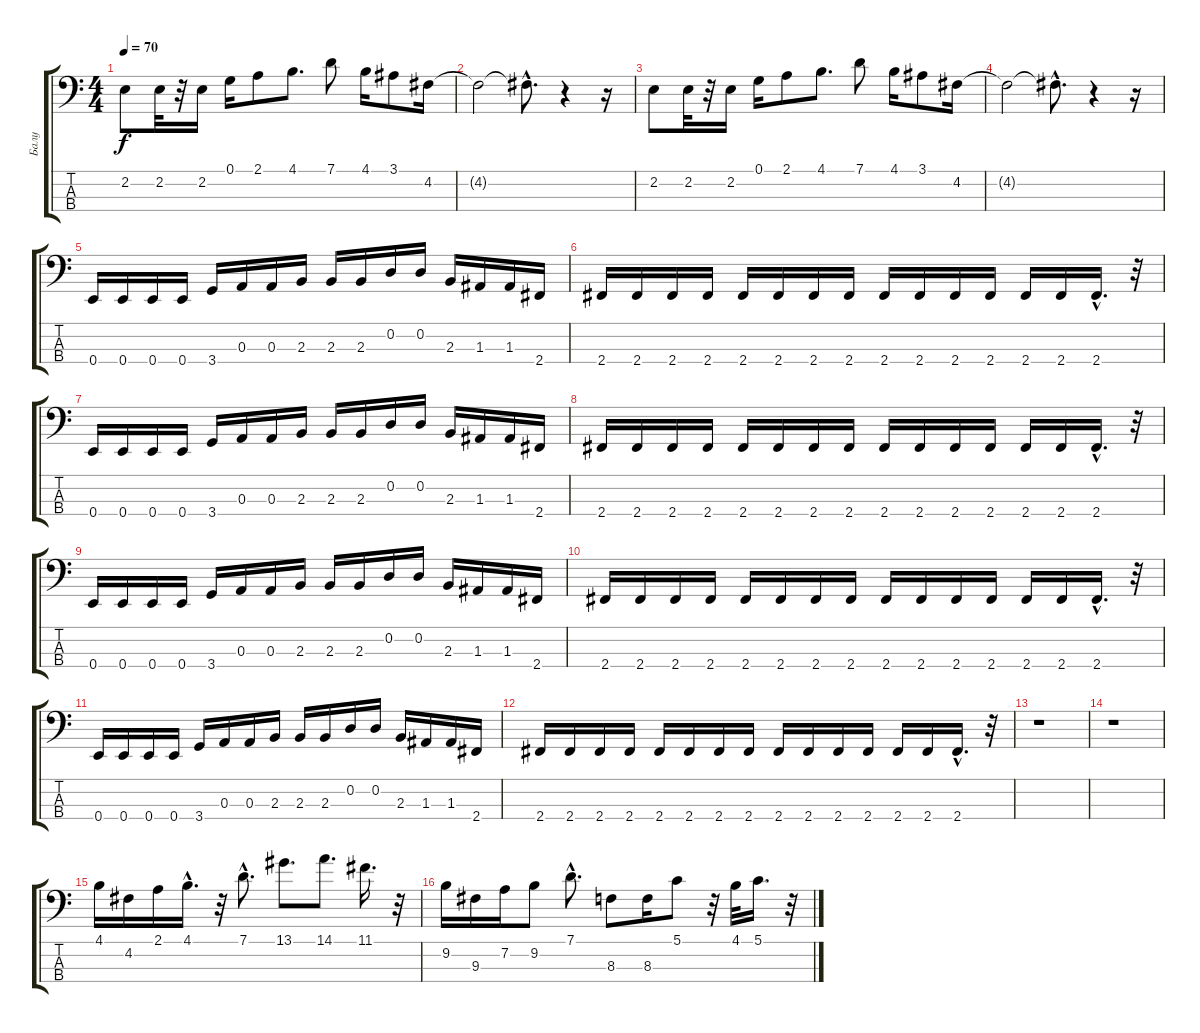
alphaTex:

\track ("Балу" "Балу") {instrument slapbass2}
\staff {score tabs}
\tuning (G2 D2 A1 E1) {hide}
\ts (4 4)
\tempo 70
\clef f4
\ks c
2.2.8{dy f instrument slapbass2} 2.2.32 r.32 2.2.16 0.1.16 2.1.8 4.1.8{d} 7.1.8 4.1.16 3.1.8 4.2.16 |
4.2{t}.2 4.2{hac t}.8{d} r.4 r.16 |
2.2.8 2.2.32 r.32 2.2.16 0.1.16 2.1.8 4.1.8{d} 7.1.8 4.1.16 3.1.8 4.2.16 |
4.2{t}.2 4.2{hac t}.8{d} r.4 r.16 |
0.4.16 0.4.16 0.4.16 0.4.16 3.4.16 0.3.16 0.3.16 2.3.16 2.3.16 2.3.16 0.2.16 0.2.16 2.3.16 1.3.16 1.3.16 2.4.16 |
2.4.16 2.4.16 2.4.16 2.4.16 2.4.16 2.4.16 2.4.16 2.4.16 2.4.16 2.4.16 2.4.16 2.4.16 2.4.16 2.4.16 2.4{hac}.16{d} r.32 |
0.4.16 0.4.16 0.4.16 0.4.16 3.4.16 0.3.16 0.3.16 2.3.16 2.3.16 2.3.16 0.2.16 0.2.16 2.3.16 1.3.16 1.3.16 2.4.16 |
2.4.16 2.4.16 2.4.16 2.4.16 2.4.16 2.4.16 2.4.16 2.4.16 2.4.16 2.4.16 2.4.16 2.4.16 2.4.16 2.4.16 2.4{hac}.16{d} r.32 |
0.4.16 0.4.16 0.4.16 0.4.16 3.4.16 0.3.16 0.3.16 2.3.16 2.3.16 2.3.16 0.2.16 0.2.16 2.3.16 1.3.16 1.3.16 2.4.16 |
2.4.16 2.4.16 2.4.16 2.4.16 2.4.16 2.4.16 2.4.16 2.4.16 2.4.16 2.4.16 2.4.16 2.4.16 2.4.16 2.4.16 2.4{hac}.16{d} r.32 |
0.4.16 0.4.16 0.4.16 0.4.16 3.4.16 0.3.16 0.3.16 2.3.16 2.3.16 2.3.16 0.2.16 0.2.16 2.3.16 1.3.16 1.3.16 2.4.16 |
2.4.16 2.4.16 2.4.16 2.4.16 2.4.16 2.4.16 2.4.16 2.4.16 2.4.16 2.4.16 2.4.16 2.4.16 2.4.16 2.4.16 2.4{hac}.16{d} r.32 |
r.1 |
r.1 |
4.1.16 4.2.16 2.1.16 4.1{hac}.16{d} r.32 7.1{hac}.8{d} 13.1.8{d} 14.1.8{d} 11.1.16{d} r.32 |
9.2.16 9.3.16 7.2.16 9.2.8 7.1{hac}.8{d} 8.3.8 8.3.16 5.1.8 r.32 4.1.32 5.1.16{d} r.32
